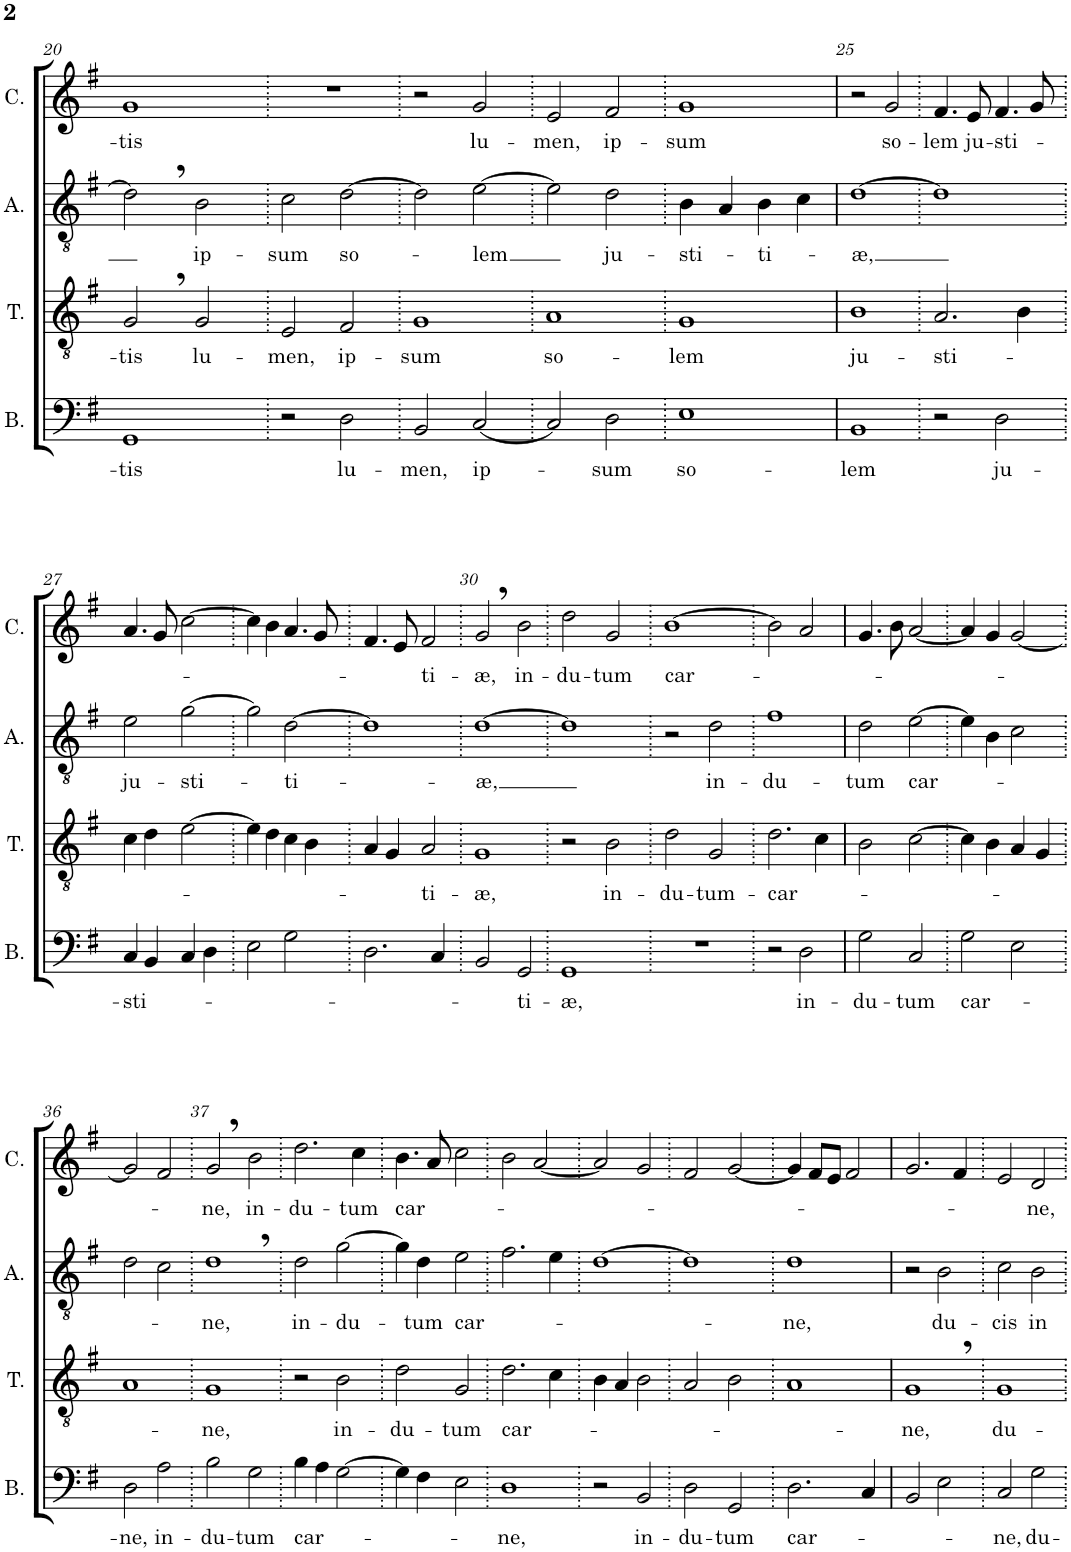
**kern	**text	**kern	**text	**kern	**text	**kern	**text
*part4	*part4	*part3	*part3	*part2	*part2	*part1	*part1
*staff4	*staff4	*staff3	*staff3	*staff2	*staff2	*staff1	*staff1
*I"BASSUS	*	*I"TENOR	*	*I"ALTUS	*	*I"CANTUS	*
*I'B.	*	*I'T.	*	*I'A.	*	*I'C.	*
!!LO:PB:g=z
*clefF4	*	*clefGv2	*	*clefGv2	*	*clefG2	*
*k[f#]	*	*k[f#]	*	*k[f#]	*	*k[f#]	*
*M2/2	*	*M2/2	*	*M2/2	*	*M2/2	*
*met(c|)	*	*met(c|)	*	*met(c|)	*	*met(c|)	*
=20	=20	=20	=20	=20	=20	=20	=20
!	!LO:LY:b	!	!LO:LY:b	!	!	!	!LO:LY:b
1GG	-tis	2G,/	-tis	2d,\]	.	1g	-tis
!	!	!	!LO:LY:b	!	!LO:LY:b	!	!
.	.	2G/	lu-	2B\	ip-	.	.
=21.	=21.	=21.	=21.	=21.	=21.	=21.	=21.
!	!	!	!LO:LY:b	!	!LO:LY:b	!	!
2r	.	2E/	-men,	2c\	-sum	1r	.
!	!LO:LY:b	!	!LO:LY:b	!	!LO:LY:b	!	!
2D\	lu-	2F#/	ip-	[2d\	so-	.	.
=22.	=22.	=22.	=22.	=22.	=22.	=22.	=22.
!	!LO:LY:b	!	!LO:LY:b	!	!	!	!
2BB/	-men,	1G	-sum	2d\]	.	2r	.
!	!LO:LY:b	!	!	!	!LO:LY:b	!	!LO:LY:b
[2C/	ip-	.	.	[2e\	-lem	2g/	lu-
=23.	=23.	=23.	=23.	=23.	=23.	=23.	=23.
!	!	!	!LO:LY:b	!	!	!	!LO:LY:b
2C/]	.	1A	so-	2e\]	.	2e/	-men,
!	!LO:LY:b	!	!	!	!LO:LY:b	!	!LO:LY:b
2D\	-sum	.	.	2d\	ju-	2f#/	ip-
=24.	=24.	=24.	=24.	=24.	=24.	=24.	=24.
!	!LO:LY:b	!	!LO:LY:b	!	!LO:LY:b	!	!LO:LY:b
1E	so-	1G	-lem	4B\	-sti-	1g	-sum
.	.	.	.	4A/	.	.	.
!	!	!	!	!	!LO:LY:b	!	!
.	.	.	.	4B\	-ti-	.	.
.	.	.	.	4c\	.	.	.
=25	=25	=25	=25	=25	=25	=25	=25
!	!LO:LY:b	!	!LO:LY:b	!	!LO:LY:b	!	!
1BB	-lem	1B	ju-	[1d	-æ,	2r	.
!	!	!	!	!	!	!	!LO:LY:b
.	.	.	.	.	.	2g/	so-
=26.	=26.	=26.	=26.	=26.	=26.	=26.	=26.
!	!	!	!LO:LY:b	!	!	!	!LO:LY:b
2r	.	2.A/	-sti-	1d]	.	4.f#/	-lem
!	!	!	!	!	!	!	!LO:LY:b
.	.	.	.	.	.	8e/	ju-
!	!LO:LY:b	!	!	!	!	!	!LO:LY:b
2D\	ju-	.	.	.	.	4.f#/	-sti-
.	.	4B\	.	.	.	.	.
.	.	.	.	.	.	8g/	.
!!LO:LB:g=z
=27.	=27.	=27.	=27.	=27.	=27.	=27.	=27.
!	!LO:LY:b	!	!	!	!LO:LY:b	!	!
4C/	-sti-	4c\	.	2e\	ju-	4.a/	.
4BB/	.	4d\	.	.	.	.	.
.	.	.	.	.	.	8g/	.
!	!	!	!	!	!LO:LY:b	!	!
4C/	.	[2e\	.	[2g\	-sti-	[2cc\	.
4D\	.	.	.	.	.	.	.
=28.	=28.	=28.	=28.	=28.	=28.	=28.	=28.
2E\	.	4e\]	.	2g\]	.	4cc\]	.
.	.	4d\	.	.	.	4b\	.
!	!	!	!	!	!LO:LY:b	!	!
2G\	.	4c\	.	[2d\	-ti-	4.a/	.
.	.	4B\	.	.	.	.	.
.	.	.	.	.	.	8g/	.
=29.	=29.	=29.	=29.	=29.	=29.	=29.	=29.
2.D\	.	4A/	.	1d]	.	4.f#/	.
.	.	4G/	.	.	.	.	.
.	.	.	.	.	.	8e/	.
!	!	!	!LO:LY:b	!	!	!	!LO:LY:b
.	.	2A/	-ti-	.	.	2f#/	-ti-
4C/	.	.	.	.	.	.	.
=30.	=30.	=30.	=30.	=30.	=30.	=30.	=30.
!	!	!	!LO:LY:b	!	!LO:LY:b	!	!LO:LY:b
2BB/	.	1G	-æ,	[1d	-æ,	2g,/	-æ,
!	!LO:LY:b	!	!	!	!	!	!LO:LY:b
2GG/	-ti-	.	.	.	.	2b\	in-
=31.	=31.	=31.	=31.	=31.	=31.	=31.	=31.
!	!LO:LY:b	!	!	!	!	!	!LO:LY:b
1GG	-æ,	2r	.	1d]	.	2dd\	-du-
!	!	!	!LO:LY:b	!	!	!	!LO:LY:b
.	.	2B\	in-	.	.	2g/	-tum
=32.	=32.	=32.	=32.	=32.	=32.	=32.	=32.
!	!	!	!LO:LY:b	!	!	!	!LO:LY:b
1r	.	2d\	-du-	2r	.	[1b	car-
!	!	!	!LO:LY:b	!	!LO:LY:b	!	!
.	.	2G/	-tum-	2d\	in-	.	.
=33.	=33.	=33.	=33.	=33.	=33.	=33.	=33.
!	!	!	!LO:LY:b	!	!LO:LY:b	!	!
2r	.	2.d\	-car-	1f#	-du-	2b\]	.
!	!LO:LY:b	!	!	!	!	!	!
2D\	in-	.	.	.	.	2a/	.
.	.	4c\	.	.	.	.	.
=34	=34	=34	=34	=34	=34	=34	=34
!	!LO:LY:b	!	!	!	!LO:LY:b	!	!
2G\	-du-	2B\	.	2d\	-tum	4.g/	.
.	.	.	.	.	.	8b\	.
!	!LO:LY:b	!	!	!	!LO:LY:b	!	!
2C/	-tum	[2c\	.	[2e\	car-	[2a/	.
=35.	=35.	=35.	=35.	=35.	=35.	=35.	=35.
!	!LO:LY:b	!	!	!	!	!	!
2G\	car-	4c\]	.	4e\]	.	4a/]	.
.	.	4B\	.	4B\	.	4g/	.
2E\	.	4A/	.	2c\	.	[2g/	.
.	.	4G/	.	.	.	.	.
!!LO:LB:g=z
=36.	=36.	=36.	=36.	=36.	=36.	=36.	=36.
!	!LO:LY:b	!	!	!	!	!	!
2D\	-ne,	1A	.	2d\	.	2g/]	.
!	!LO:LY:b	!	!	!	!	!	!
2A\	in-	.	.	2c\	.	2f#/	.
=37.	=37.	=37.	=37.	=37.	=37.	=37.	=37.
!	!LO:LY:b	!	!LO:LY:b	!	!LO:LY:b	!	!LO:LY:b
2B\	-du-	1G	-ne,	1d,	-ne,	2g,/	-ne,
!	!LO:LY:b	!	!	!	!	!	!LO:LY:b
2G\	-tum	.	.	.	.	2b\	in-
=38.	=38.	=38.	=38.	=38.	=38.	=38.	=38.
!	!LO:LY:b	!	!	!	!LO:LY:b	!	!LO:LY:b
4B\	car-	2r	.	2d\	in-	2.dd\	-du-
4A\	.	.	.	.	.	.	.
!	!	!	!LO:LY:b	!	!LO:LY:b	!	!
[2G\	.	2B\	in-	[2g\	-du-	.	.
!	!	!	!	!	!	!	!LO:LY:b
.	.	.	.	.	.	4cc\	-tum
=39.	=39.	=39.	=39.	=39.	=39.	=39.	=39.
!	!	!	!LO:LY:b	!	!	!	!LO:LY:b
4G\]	.	2d\	-du-	4g\]	.	4.b\	car-
!	!	!	!	!	!LO:LY:b	!	!
4F#\	.	.	.	4d\	-tum	.	.
.	.	.	.	.	.	8a/	.
!	!	!	!LO:LY:b	!	!LO:LY:b	!	!
2E\	.	2G/	-tum	2e\	car-	2cc\	.
=40.	=40.	=40.	=40.	=40.	=40.	=40.	=40.
!	!LO:LY:b	!	!LO:LY:b	!	!	!	!
1D	-ne,	2.d\	car-	2.f#\	.	2b\	.
.	.	.	.	.	.	[2a/	.
.	.	4c\	.	4e\	.	.	.
=41.	=41.	=41.	=41.	=41.	=41.	=41.	=41.
2r	.	4B\	.	[1d	.	2a/]	.
.	.	4A/	.	.	.	.	.
!	!LO:LY:b	!	!	!	!	!	!
2BB/	in-	2B\	.	.	.	2g/	.
=42.	=42.	=42.	=42.	=42.	=42.	=42.	=42.
!	!LO:LY:b	!	!	!	!	!	!
2D\	-du-	2A/	.	1d]	.	2f#/	.
!	!LO:LY:b	!	!	!	!	!	!
2GG/	-tum	2B\	.	.	.	[2g/	.
=43.	=43.	=43.	=43.	=43.	=43.	=43.	=43.
!	!LO:LY:b	!	!	!	!LO:LY:b	!	!
2.D\	car-	1A	.	1d	-ne,	4g/]	.
.	.	.	.	.	.	8f#/L	.
.	.	.	.	.	.	8e/J	.
.	.	.	.	.	.	2f#/	.
4C/	.	.	.	.	.	.	.
=44	=44	=44	=44	=44	=44	=44	=44
!	!	!	!LO:LY:b	!	!	!	!
2BB/	.	1G,	-ne,	2r	.	2.g/	.
!	!	!	!	!	!LO:LY:b	!	!
2E\	.	.	.	2B\	du-	.	.
.	.	.	.	.	.	4f#/	.
=45.	=45.	=45.	=45.	=45.	=45.	=45.	=45.
!	!LO:LY:b	!	!LO:LY:b	!	!LO:LY:b	!	!
2C/	-ne,	1G	du-	2c\	-cis	2e/	.
!	!LO:LY:b	!	!	!	!LO:LY:b	!	!LO:LY:b
2G\	du-	.	.	2B\	in	2d/	-ne,
=.	=.	=.	=.	=.	=.	=.	=.
*-	*-	*-	*-	*-	*-	*-	*-
